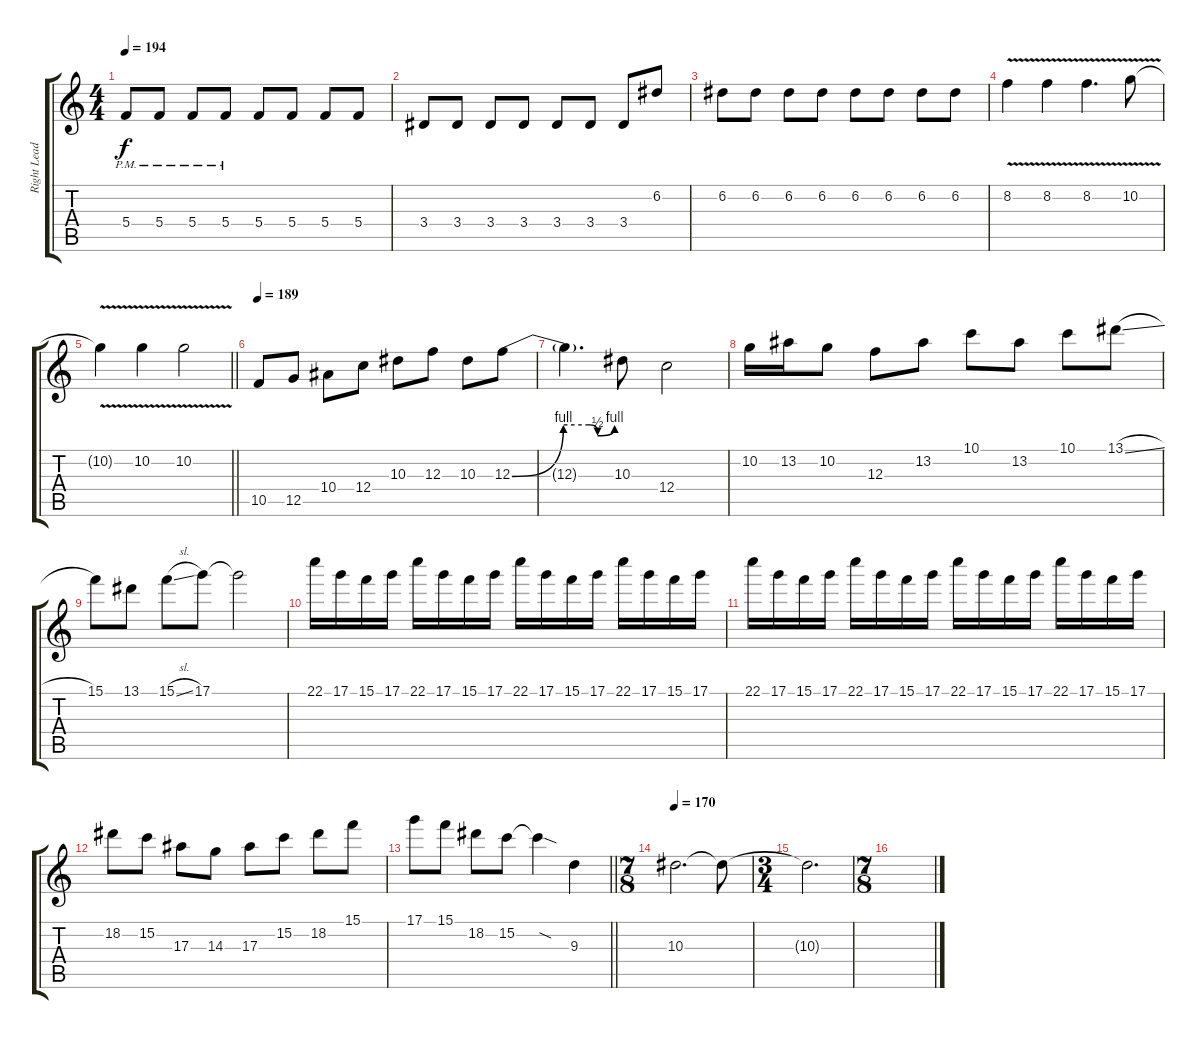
\track ("Right Lead 1" "Right Lead") {instrument distortionguitar}
\staff {score tabs}
\tuning (D4 A3 F3 C3 G2 C2) {hide}
\ts (4 4)
\tempo 194
\clef g2
\ks c
5.4{pm}.8{dy f} 5.4{pm}.8 5.4{pm}.8 5.4{pm}.8 5.4.8 5.4.8 5.4.8 5.4.8 |
3.4.8 3.4.8 3.4.8 3.4.8 3.4.8 3.4.8 3.4.8 6.2.8 |
6.2.8 6.2.8 6.2.8 6.2.8 6.2.8 6.2.8 6.2.8 6.2.8 |
8.2{v}.4 8.2{v}.4 8.2{v}.4{d} 10.2{v}.8 |
\barLineRight lightlight
10.2{t}.4 10.2{v}.4 10.2{v}.2 |
\section ("" "")
\tempo 189
10.5.8 12.5.8 10.4.8 12.4.8 10.3.8 12.3.8 10.3.8 12.3{be (custom 0 0 30 4 45 4 50 2 60 4)}.8 |
12.3{t}.4{d} 10.3.8 12.4.2 |
10.2.16 13.2.16 10.2.8 12.3.8 13.2.8 10.1.8 13.2.8 10.1.8 13.1{sl}.8 |
15.1.8 13.1.8 15.1{sl}.8 17.1.8 17.1{t}.2 |
22.1.16 17.1.16 15.1.16 17.1.16 22.1.16 17.1.16 15.1.16 17.1.16 22.1.16 17.1.16 15.1.16 17.1.16 22.1.16 17.1.16 15.1.16 17.1.16 |
22.1.16 17.1.16 15.1.16 17.1.16 22.1.16 17.1.16 15.1.16 17.1.16 22.1.16 17.1.16 15.1.16 17.1.16 22.1.16 17.1.16 15.1.16 17.1.16 |
18.2.8 15.2.8 17.3.8 14.3.8 17.3.8 15.2.8 18.2.8 15.1.8 |
\barLineRight lightlight
17.1.8 15.1.8 18.2.8 15.2.8 15.2{sod t}.4 9.3.4 |
\ts (7 8)
\section ("" "")
\tempo 170
10.3.2{d} 10.3{t}.8 |
\ts (3 4)
10.3{t}.2{d} |
\ts (7 8)
